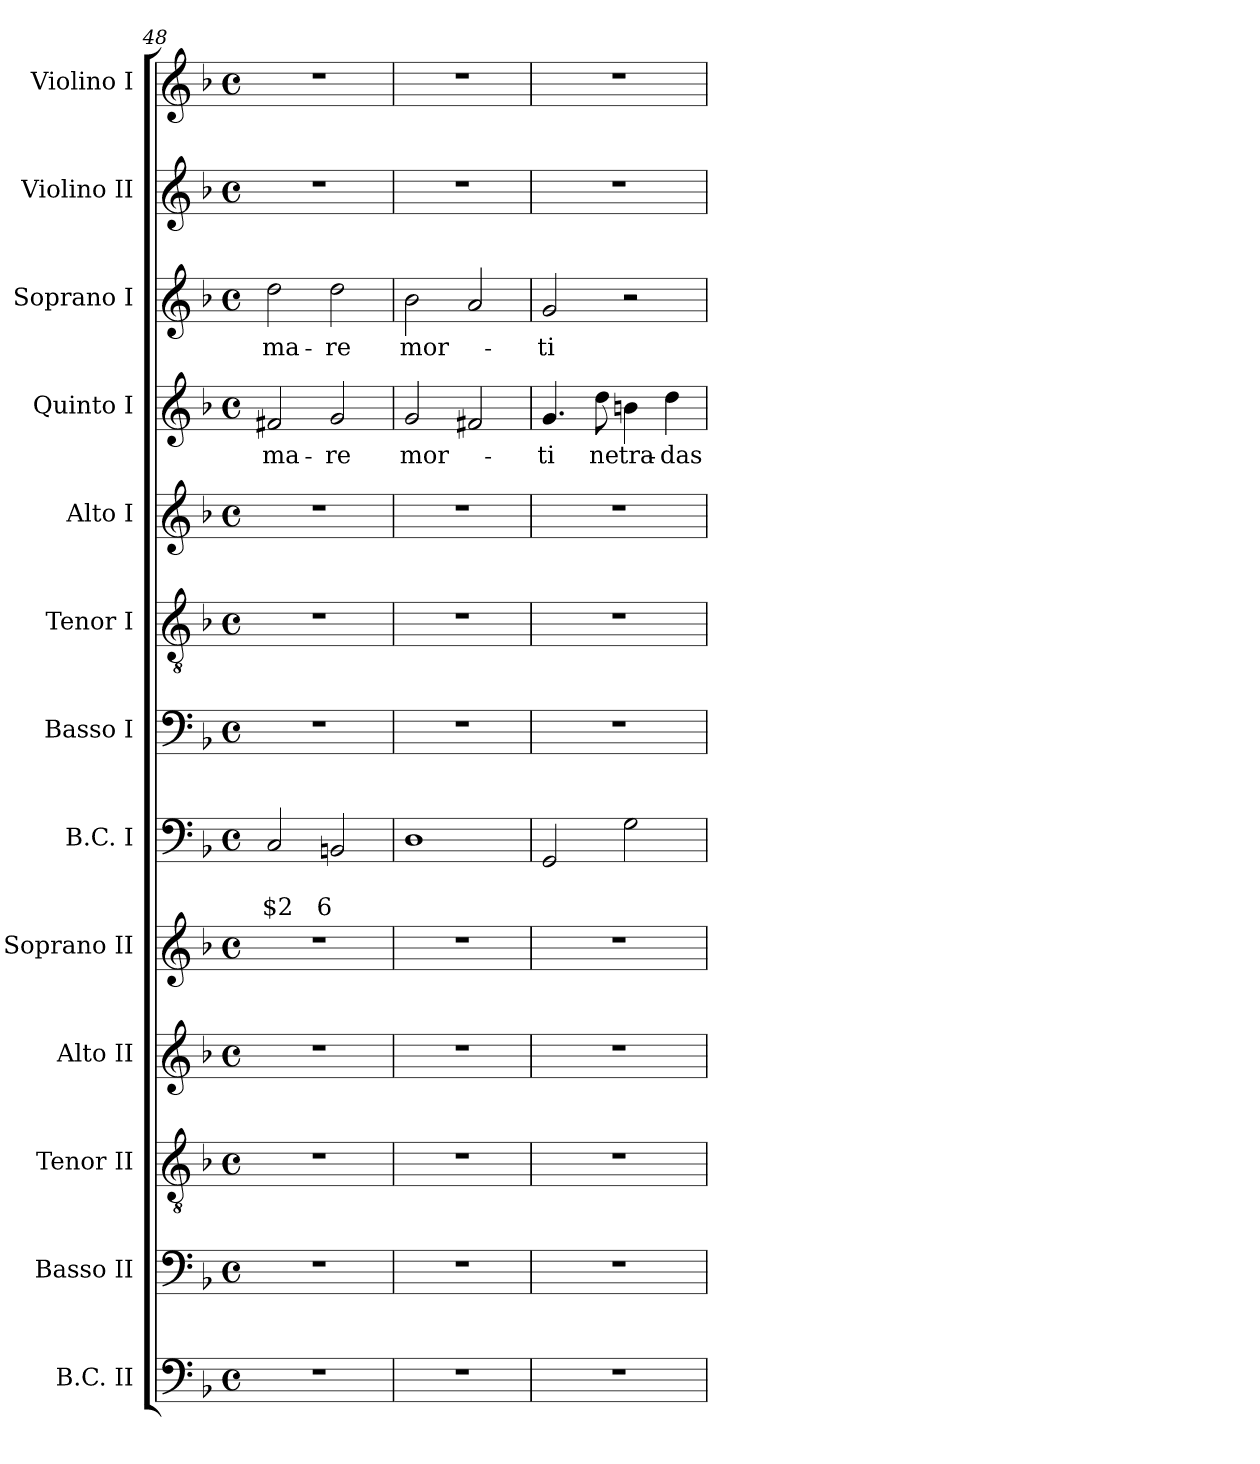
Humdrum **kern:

**kern	**kern	**kern	**kern	**kern	**kern	**text	**text	**kern	**kern	**kern	**kern	**text	**kern	**text	**kern	**kern
*part13	*part12	*part11	*part10	*part9	*part8	*part8	*part8	*part7	*part6	*part5	*part4	*part4	*part3	*part3	*part2	*part1
*staff13	*staff12	*staff11	*staff10	*staff9	*staff8	*staff8	*staff8	*staff7	*staff6	*staff5	*staff4	*staff4	*staff3	*staff3	*staff2	*staff1
*I"B.C. II	*I"Basso II	*I"Tenor II	*I"Alto II	*I"Soprano II	*I"B.C. I	*	*	*I"Basso I	*I"Tenor I	*I"Alto I	*I"Quinto I	*	*I"Soprano I	*	*I"Violino II	*I"Violino I
*I'BC2	*I'B 2	*I'T 2	*I'A 2	*I'S 2	*I'BC1	*	*	*I'B 1	*I'T 1	*I'A 1	*I'Q 1	*	*I'S 1	*	*I'Vln. II	*I'Vln. I
*clefF4	*clefF4	*clefGv2	*clefG2	*clefG2	*clefF4	*	*	*clefF4	*clefGv2	*clefG2	*clefG2	*	*clefG2	*	*clefG2	*clefG2
*k[b-]	*k[b-]	*k[b-]	*k[b-]	*k[b-]	*k[b-]	*	*	*k[b-]	*k[b-]	*k[b-]	*k[b-]	*	*k[b-]	*	*k[b-]	*k[b-]
*F:	*F:	*F:	*F:	*F:	*F:	*	*	*F:	*F:	*F:	*F:	*	*F:	*	*F:	*F:
*M4/4	*M4/4	*M4/4	*M4/4	*M4/4	*M4/4	*	*	*M4/4	*M4/4	*M4/4	*M4/4	*	*M4/4	*	*M4/4	*M4/4
*met(c)	*met(c)	*met(c)	*met(c)	*met(c)	*met(c)	*	*	*met(c)	*met(c)	*met(c)	*met(c)	*	*met(c)	*	*met(c)	*met(c)
=48	=48	=48	=48	=48	=48	=48	=48	=48	=48	=48	=48	=48	=48	=48	=48	=48
!	!	!	!	!	!	!	!LO:LY:b	!	!	!	!	!	!	!	!	!
!	!	!	!	!	!	!	!	!	!	!	!	!LO:LY:b	!	!	!	!
!	!	!	!	!	!	!	!	!	!	!	!	!	!	!LO:LY:b	!	!
1r	1r	1r	1r	1r	2C/	.	$2	1r	1r	1r	2f#X/	-ma-	2dd\	-ma-	1r	1r
!	!	!	!	!	!	!	!LO:LY:b	!	!	!	!	!	!	!	!	!
!	!	!	!	!	!	!	!	!	!	!	!	!LO:LY:b	!	!	!	!
!	!	!	!	!	!	!	!	!	!	!	!	!	!	!LO:LY:b	!	!
.	.	.	.	.	2BBn/	.	6	.	.	.	2g/	-re	2dd\	-re	.	.
=49	=49	=49	=49	=49	=49	=49	=49	=49	=49	=49	=49	=49	=49	=49	=49	=49
!	!	!	!	!	!	!	!	!	!	!	!	!LO:LY:b	!	!	!	!
!	!	!	!	!	!	!	!	!	!	!	!	!	!	!LO:LY:b	!	!
1r	1r	1r	1r	1r	1D	.	.	1r	1r	1r	2g/	mor-	2b-\	mor-	1r	1r
.	.	.	.	.	.	.	.	.	.	.	2f#X/	.	2a/	.	.	.
!!LO:PB:g=z
=50	=50	=50	=50	=50	=50	=50	=50	=50	=50	=50	=50	=50	=50	=50	=50	=50
!	!	!	!	!	!	!	!	!	!	!	!	!LO:LY:b	!	!	!	!
!	!	!	!	!	!	!	!	!	!	!	!	!	!	!LO:LY:b	!	!
1r	1r	1r	1r	1r	2GG/	.	.	1r	1r	1r	4.g/	-ti	2g/	-ti	1r	1r
!	!	!	!	!	!	!	!	!	!	!	!	!LO:LY:b	!	!	!	!
.	.	.	.	.	.	.	.	.	.	.	8dd\	ne	.	.	.	.
!	!	!	!	!	!	!	!	!	!	!	!	!LO:LY:b	!	!	!	!
.	.	.	.	.	2G\	.	.	.	.	.	4bn\	tra-	2r	.	.	.
!	!	!	!	!	!	!	!	!	!	!	!	!LO:LY:b	!	!	!	!
.	.	.	.	.	.	.	.	.	.	.	4dd\	-das	.	.	.	.
=	=	=	=	=	=	=	=	=	=	=	=	=	=	=	=	=
*-	*-	*-	*-	*-	*-	*-	*-	*-	*-	*-	*-	*-	*-	*-	*-	*-
